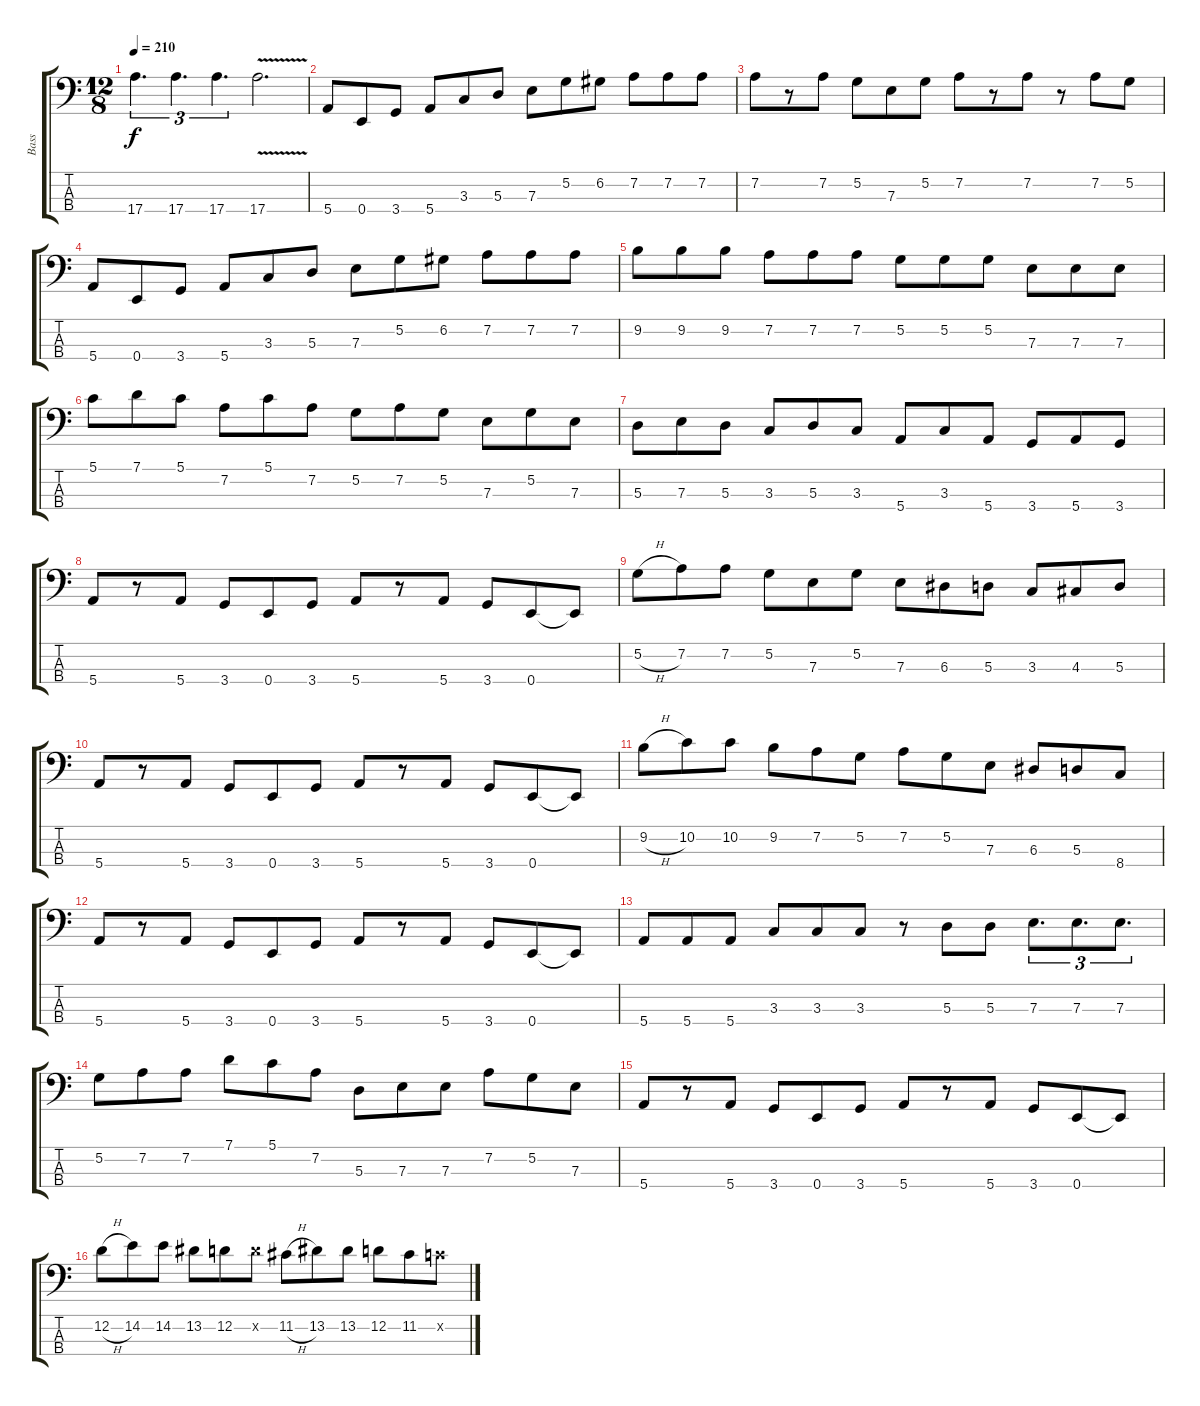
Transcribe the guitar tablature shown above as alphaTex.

\track ("Bass" "Bass") {instrument electricbassfinger}
\staff {score tabs}
\tuning (G2 D2 A1 E1) {hide}
\ts (12 8)
\tempo 210
\clef f4
\ks c
17.4.4{d tu (3 2) dy f} 17.4.4{d tu (3 2)} 17.4.4{d tu (3 2)} 17.4{v}.2{d} |
5.4.8 0.4.8 3.4.8 5.4.8 3.3.8 5.3.8 7.3.8 5.2.8 6.2.8 7.2.8 7.2.8 7.2.8 |
7.2.8 r.8 7.2.8 5.2.8 7.3.8 5.2.8 7.2.8 r.8 7.2.8 r.8 7.2.8 5.2.8 |
5.4.8 0.4.8 3.4.8 5.4.8 3.3.8 5.3.8 7.3.8 5.2.8 6.2.8 7.2.8 7.2.8 7.2.8 |
9.2.8 9.2.8 9.2.8 7.2.8 7.2.8 7.2.8 5.2.8 5.2.8 5.2.8 7.3.8 7.3.8 7.3.8 |
5.1.8 7.1.8 5.1.8 7.2.8 5.1.8 7.2.8 5.2.8 7.2.8 5.2.8 7.3.8 5.2.8 7.3.8 |
5.3.8 7.3.8 5.3.8 3.3.8 5.3.8 3.3.8 5.4.8 3.3.8 5.4.8 3.4.8 5.4.8 3.4.8 |
5.4.8 r.8 5.4.8 3.4.8 0.4.8 3.4.8 5.4.8 r.8 5.4.8 3.4.8 0.4.8 0.4{t}.8 |
5.2{h}.8 7.2.8 7.2.8 5.2.8 7.3.8 5.2.8 7.3.8 6.3.8 5.3.8 3.3.8 4.3.8 5.3.8 |
5.4.8 r.8 5.4.8 3.4.8 0.4.8 3.4.8 5.4.8 r.8 5.4.8 3.4.8 0.4.8 0.4{t}.8 |
9.2{h}.8 10.2.8 10.2.8 9.2.8 7.2.8 5.2.8 7.2.8 5.2.8 7.3.8 6.3.8 5.3.8 8.4.8 |
5.4.8 r.8 5.4.8 3.4.8 0.4.8 3.4.8 5.4.8 r.8 5.4.8 3.4.8 0.4.8 0.4{t}.8 |
5.4.8 5.4.8 5.4.8 3.3.8 3.3.8 3.3.8 r.8 5.3.8 5.3.8 7.3.8{d tu (3 2)} 7.3.8{d tu (3 2)} 7.3.8{d tu (3 2)} |
5.2.8 7.2.8 7.2.8 7.1.8 5.1.8 7.2.8 5.3.8 7.3.8 7.3.8 7.2.8 5.2.8 7.3.8 |
5.4.8 r.8 5.4.8 3.4.8 0.4.8 3.4.8 5.4.8 r.8 5.4.8 3.4.8 0.4.8 0.4{t}.8 |
12.2{h}.8 14.2.8 14.2.8 13.2.8 12.2.8 12.2{x}.8 11.2{h}.8 13.2.8 13.2.8 12.2.8 11.2.8 10.2{x}.8
